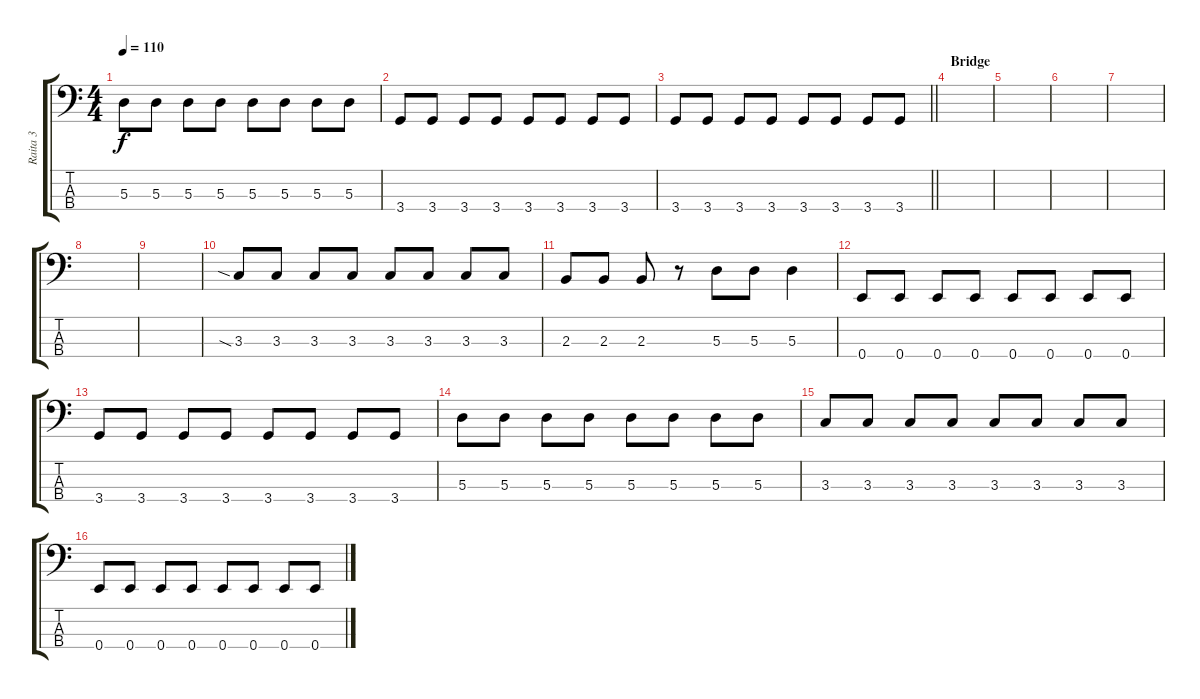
\track ("Raita 3" "Raita 3") {instrument electricbassfinger}
\staff {score tabs}
\tuning (G2 D2 A1 E1) {hide}
\ts (4 4)
\tempo 110
\clef f4
\ks c
5.3.8{dy f} 5.3.8 5.3.8 5.3.8 5.3.8 5.3.8 5.3.8 5.3.8 |
3.4.8 3.4.8 3.4.8 3.4.8 3.4.8 3.4.8 3.4.8 3.4.8 |
\barLineRight lightlight
3.4.8 3.4.8 3.4.8 3.4.8 3.4.8 3.4.8 3.4.8 3.4.8 |
\section ("" "Bridge")
|
|
|
|
|
|
3.3{sia}.8 3.3.8 3.3.8 3.3.8 3.3.8 3.3.8 3.3.8 3.3.8 |
2.3.8 2.3.8 2.3.8 r.8 5.3.8 5.3.8 5.3.4 |
0.4.8 0.4.8 0.4.8 0.4.8 0.4.8 0.4.8 0.4.8 0.4.8 |
3.4.8 3.4.8 3.4.8 3.4.8 3.4.8 3.4.8 3.4.8 3.4.8 |
5.3.8 5.3.8 5.3.8 5.3.8 5.3.8 5.3.8 5.3.8 5.3.8 |
3.3.8 3.3.8 3.3.8 3.3.8 3.3.8 3.3.8 3.3.8 3.3.8 |
0.4.8 0.4.8 0.4.8 0.4.8 0.4.8 0.4.8 0.4.8 0.4.8
